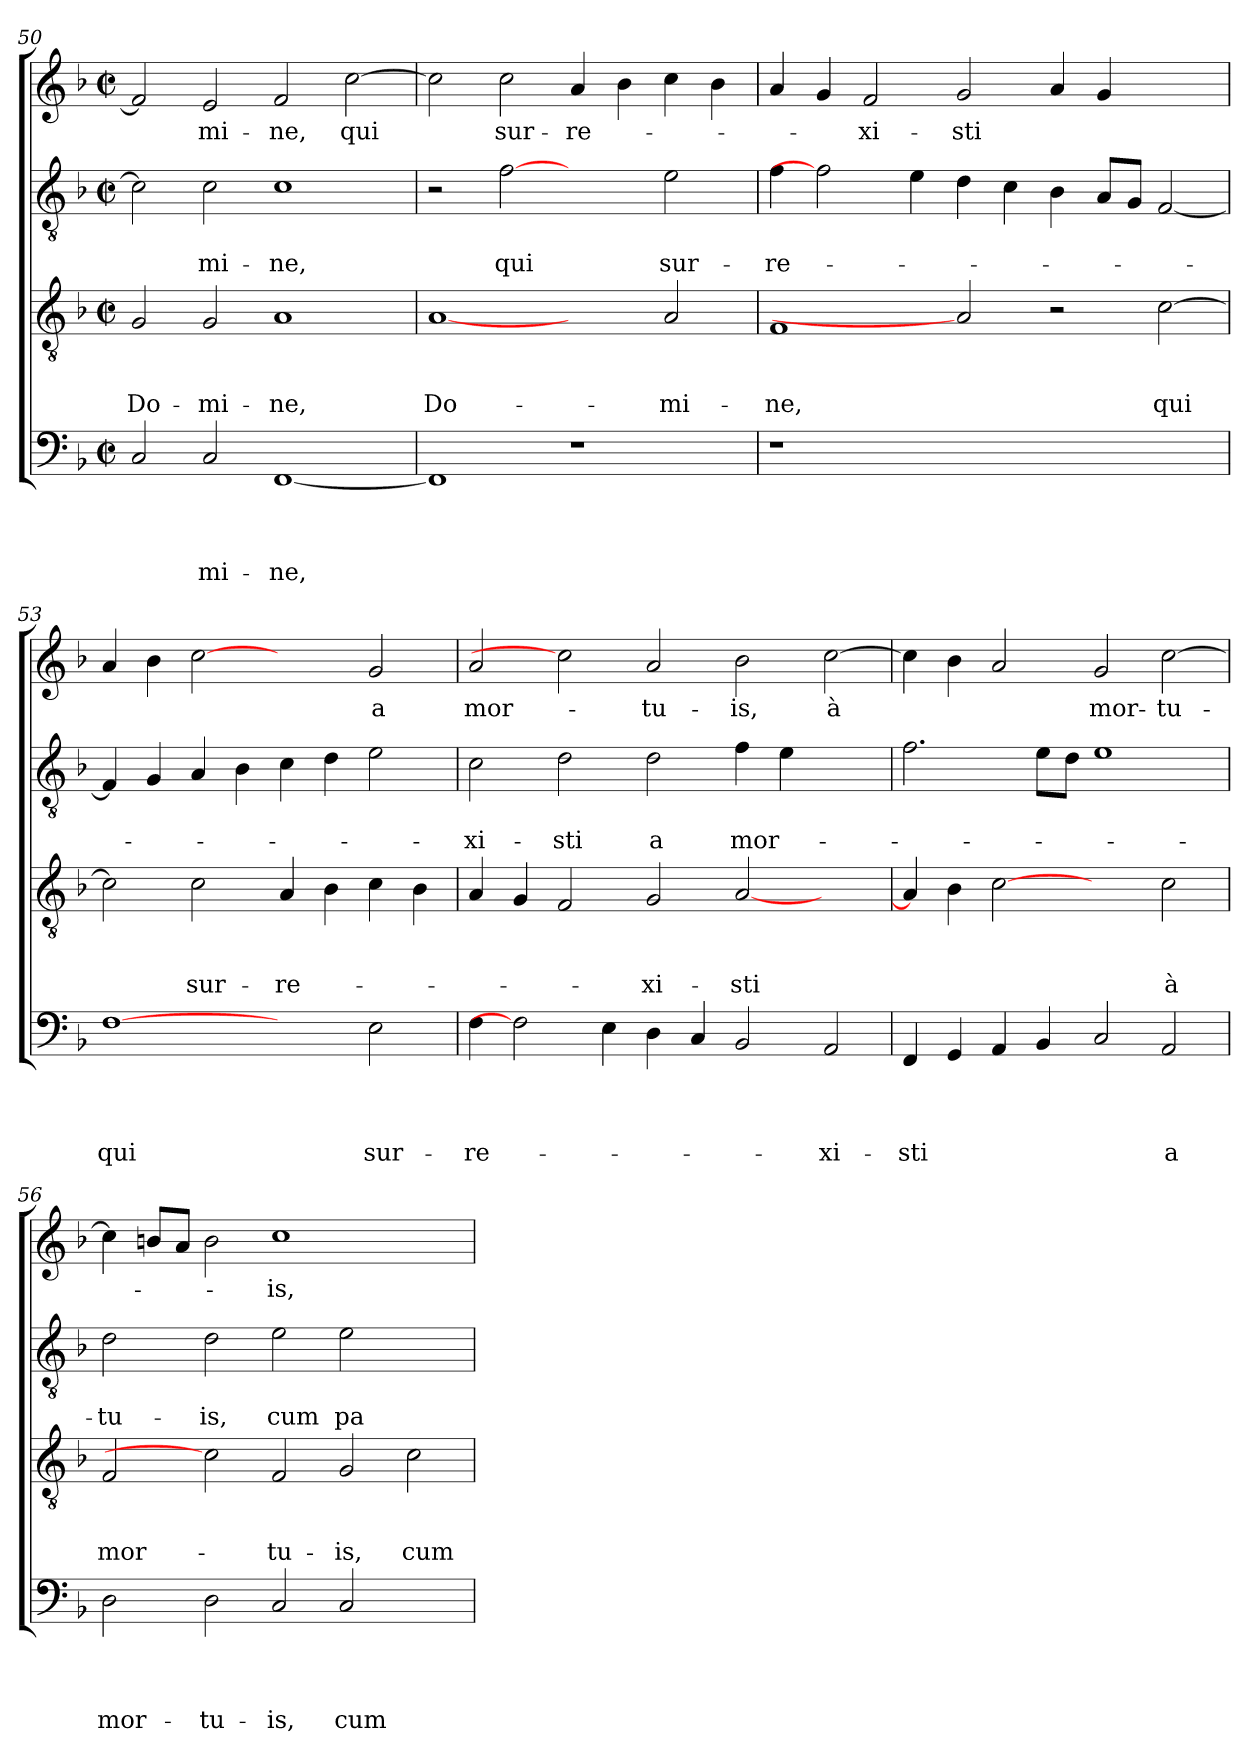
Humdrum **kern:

**kern	**text	**text	**text	**text	**kern	**text	**text	**text	**kern	**text	**text	**kern	**text
*part4	*part4	*part4	*part4	*part4	*part3	*part3	*part3	*part3	*part2	*part2	*part2	*part1	*part1
*staff4	*staff4	*staff4	*staff4	*staff4	*staff3	*staff3	*staff3	*staff3	*staff2	*staff2	*staff2	*staff1	*staff1
*clefF4	*	*	*	*	*clefGv2	*	*	*	*clefGv2	*	*	*clefG2	*
*k[b-]	*	*	*	*	*k[b-]	*	*	*	*k[b-]	*	*	*k[b-]	*
*F:	*	*	*	*	*F:	*	*	*	*F:	*	*	*F:	*
*M2/2	*	*	*	*	*M2/2	*	*	*	*M2/2	*	*	*M2/2	*
*met(c|)	*	*	*	*	*met(c|)	*	*	*	*met(c|)	*	*	*met(c|)	*
=50	=50	=50	=50	=50	=50	=50	=50	=50	=50	=50	=50	=50	=50
!	!	!	!	!	!	!	!	!LO:LY:b	!	!	!	!	!
2C/	.	.	.	.	2G/	.	.	Do-	2c\]	.	.	2f/]	.
!	!	!	!	!LO:LY:b	!	!	!	!LO:LY:b	!	!	!LO:LY:b	!	!LO:LY:b
2C/	.	.	.	-mi-	2G/	.	.	-mi-	2c\	.	-mi-	2e/	-mi-
!	!	!	!	!LO:LY:b	!	!	!	!LO:LY:b	!	!	!LO:LY:b	!	!LO:LY:b
[1FF	.	.	.	-ne,	1A	.	.	-ne,	1c	.	-ne,	2f/	-ne,
!	!	!	!	!	!	!	!	!	!	!	!	!	!LO:LY:b
.	.	.	.	.	.	.	.	.	.	.	.	[2cc\	qui
!!LO:LB:g=z
=51	=51	=51	=51	=51	=51	=51	=51	=51	=51	=51	=51	=51	=51
!	!	!	!	!	!	!	!	!LO:LY:b	!	!	!	!	!
1FF]	.	.	.	.	[1A	.	.	Do-	2r	.	.	2cc\]	.
!	!	!	!	!	!	!	!	!	!	!	!LO:LY:b	!	!LO:LY:b
.	.	.	.	.	.	.	.	.	[2f	.	qui	2cc\	sur-
!	!	!	!	!	!	!	!	!	!	!	!	!	!LO:LY:b
1r	.	.	.	.	2ryy	.	.	.	2ryy	.	.	4a/	-re-
.	.	.	.	.	.	.	.	.	.	.	.	4b-\	.
!	!	!	!	!	!	!	!	!LO:LY:b	!	!	!LO:LY:b	!	!
.	.	.	.	.	2A/	.	.	-mi-	2e\	.	sur-	4cc\	.
.	.	.	.	.	.	.	.	.	.	.	.	4b-\	.
=52	=52	=52	=52	=52	=52	=52	=52	=52	=52	=52	=52	=52	=52
!	!	!	!	!	!	!	!	!LO:LY:b	!	!	!LO:LY:b	!	!
1r	.	.	.	.	1F	.	.	-ne,	4f\	.	-re-	4a/	.
.	.	.	.	.	.	.	.	.	2f]	.	.	4g/	.
!	!	!	!	!	!	!	!	!	!	!	!	!	!LO:LY:b
.	.	.	.	.	.	.	.	.	.	.	.	2f/	-xi-
.	.	.	.	.	.	.	.	.	4e\	.	.	.	.
!	!	!	!	!	!	!	!	!	!	!	!	!	!LO:LY:b
1.ryy	.	.	.	.	2A]	.	.	.	4d\	.	.	2g/	-sti
.	.	.	.	.	.	.	.	.	4c\	.	.	.	.
.	.	.	.	.	2r	.	.	.	4B-\	.	.	4a/	.
.	.	.	.	.	.	.	.	.	8A/L	.	.	4g/	.
.	.	.	.	.	.	.	.	.	8G/J	.	.	.	.
!	!	!	!	!	!	!	!	!LO:LY:b	!	!	!	!	!
.	.	.	.	.	[2c\	.	.	qui	[2F/	.	.	2ryy	.
=53	=53	=53	=53	=53	=53	=53	=53	=53	=53	=53	=53	=53	=53
!	!	!	!	!LO:LY:b	!	!	!	!	!	!	!	!	!
[1F	.	.	.	qui	2c\]	.	.	.	4F/]	.	.	4a/	.
.	.	.	.	.	.	.	.	.	4G/	.	.	4b-\	.
!	!	!	!	!	!	!	!	!LO:LY:b	!	!	!	!	!
.	.	.	.	.	2c\	.	.	sur-	4A/	.	.	[2cc	.
.	.	.	.	.	.	.	.	.	4B-\	.	.	.	.
!	!	!	!	!	!	!	!	!LO:LY:b	!	!	!	!	!
2ryy	.	.	.	.	4A/	.	.	-re-	4c\	.	.	2ryy	.
.	.	.	.	.	4B-\	.	.	.	4d\	.	.	.	.
!	!	!	!	!LO:LY:b	!	!	!	!	!	!	!	!	!LO:LY:b
2E\	.	.	.	sur-	4c\	.	.	.	2e\	.	.	2g/	a
.	.	.	.	.	4B-\	.	.	.	.	.	.	.	.
=54	=54	=54	=54	=54	=54	=54	=54	=54	=54	=54	=54	=54	=54
!	!	!	!	!LO:LY:b	!	!	!	!	!	!	!LO:LY:b	!	!LO:LY:b
4F\	.	.	.	-re-	4A/	.	.	.	2c\	.	-xi-	2a/	mor-
2F]	.	.	.	.	4G/	.	.	.	.	.	.	.	.
!	!	!	!	!	!	!	!	!	!	!	!LO:LY:b	!	!
.	.	.	.	.	2F/	.	.	.	2d\	.	-sti	2cc]	.
4E\	.	.	.	.	.	.	.	.	.	.	.	.	.
!	!	!	!	!	!	!	!	!LO:LY:b	!	!	!LO:LY:b	!	!LO:LY:b
4D\	.	.	.	.	2G/	.	.	-xi-	2d\	.	a	2a/	-tu-
4C/	.	.	.	.	.	.	.	.	.	.	.	.	.
!	!	!	!	!	!	!	!	!LO:LY:b	!	!	!LO:LY:b	!	!LO:LY:b
2BB-/	.	.	.	.	[2A/	.	.	-sti	4f\	.	mor-	2b-\	-is,
.	.	.	.	.	.	.	.	.	4e\	.	.	.	.
!	!	!	!	!LO:LY:b	!	!	!	!	!	!	!	!	!LO:LY:b
2AA/	.	.	.	-xi-	2ryy	.	.	.	2ryy	.	.	[2cc\	à
=55	=55	=55	=55	=55	=55	=55	=55	=55	=55	=55	=55	=55	=55
!	!	!	!	!LO:LY:b	!	!	!	!	!	!	!	!	!
4FF/	.	.	.	-sti	4A/]	.	.	.	2.f\	.	.	4cc\]	.
4GG/	.	.	.	.	4B-\	.	.	.	.	.	.	4b-\	.
4AA/	.	.	.	.	[2c	.	.	.	.	.	.	2a/	.
4BB-/	.	.	.	.	.	.	.	.	8e\L	.	.	.	.
.	.	.	.	.	.	.	.	.	8d\J	.	.	.	.
!	!	!	!	!	!	!	!	!	!	!	!	!	!LO:LY:b
2C/	.	.	.	.	2ryy	.	.	.	1e	.	.	2g/	mor-
!	!	!	!	!LO:LY:b	!	!	!	!LO:LY:b	!	!	!	!	!LO:LY:b
2AA/	.	.	.	a	2c\	.	.	à	.	.	.	[2cc\	-tu-
!!LO:PB:g=z
=56	=56	=56	=56	=56	=56	=56	=56	=56	=56	=56	=56	=56	=56
!	!	!	!	!LO:LY:b	!	!	!	!LO:LY:b	!	!	!LO:LY:b	!	!
2D\	.	.	.	mor-	2F/	.	.	mor-	2d\	.	-tu-	4cc\]	.
.	.	.	.	.	.	.	.	.	.	.	.	8b/L	.
.	.	.	.	.	.	.	.	.	.	.	.	8a/J	.
!	!	!	!	!LO:LY:b	!	!	!	!	!	!	!LO:LY:b	!	!
2D\	.	.	.	-tu-	2c]	.	.	.	2d\	.	-is,	2b\	.
!	!	!	!	!LO:LY:b	!	!	!	!LO:LY:b	!	!	!LO:LY:b	!	!LO:LY:b
2C/	.	.	.	-is,	2F/	.	.	-tu-	2e\	.	cum	1cc	-is,
!	!	!	!	!LO:LY:b	!	!	!	!LO:LY:b	!	!	!LO:LY:b	!	!
2C/	.	.	.	cum	2G/	.	.	-is,	2e\	.	pa-	.	.
!	!	!	!	!	!	!	!	!LO:LY:b	!	!	!	!	!
2ryy	.	.	.	.	2c\	.	.	cum	2ryy	.	.	2ryy	.
=	=	=	=	=	=	=	=	=	=	=	=	=	=
*-	*-	*-	*-	*-	*-	*-	*-	*-	*-	*-	*-	*-	*-
